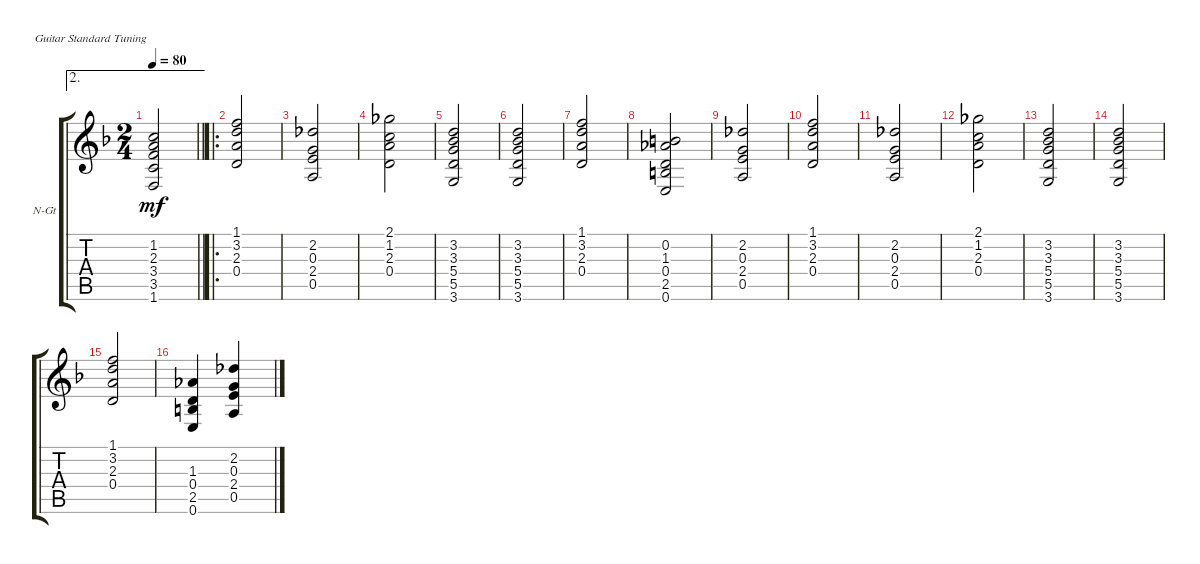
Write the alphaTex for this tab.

\defaultSystemsLayout 4
\bracketExtendMode groupsimilarinstruments
\firstSystemTrackNameOrientation horizontal
\otherSystemsTrackNameOrientation horizontal
\track ("Nylon Guitar" "N-Gt") {instrument acousticguitarnylon}
\staff {score tabs}
\tuning (E4 B3 G3 D3 A2 E2)
\ae 2
\ts (2 4)
\tempo 80
\clef g2
\barLineRight lightlight
\ks f
(1.6 3.5 3.4 2.3 1.2).2{dy mf} |
\ro
(0.4 2.3 3.2 1.1).2 |
(0.5 2.4 0.3 2.2).2 |
(0.4 2.3 1.2 2.1).2 |
\scale
0.250951 (3.6 5.5 5.4 3.3 3.2).2 |
\scale
0.226718 (3.6 5.5 5.4 3.3 3.2).2 |
\scale
0.237835 (0.4 2.3 3.2 1.1).2 |
(0.6 2.5 0.4 1.3 0.2).2 |
(0.5 2.4 0.3 2.2).2 |
(0.4 2.3 3.2 1.1).2 |
(0.5 2.4 0.3 2.2).2 |
(0.4 2.3 1.2 2.1).2 |
(3.6 5.5 5.4 3.3 3.2).2 |
(3.6 5.5 5.4 3.3 3.2).2 |
(0.4 2.3 3.2 1.1).2 |
(0.6 2.5 0.4 1.3).4 (0.5 2.4 0.3 2.2).4
